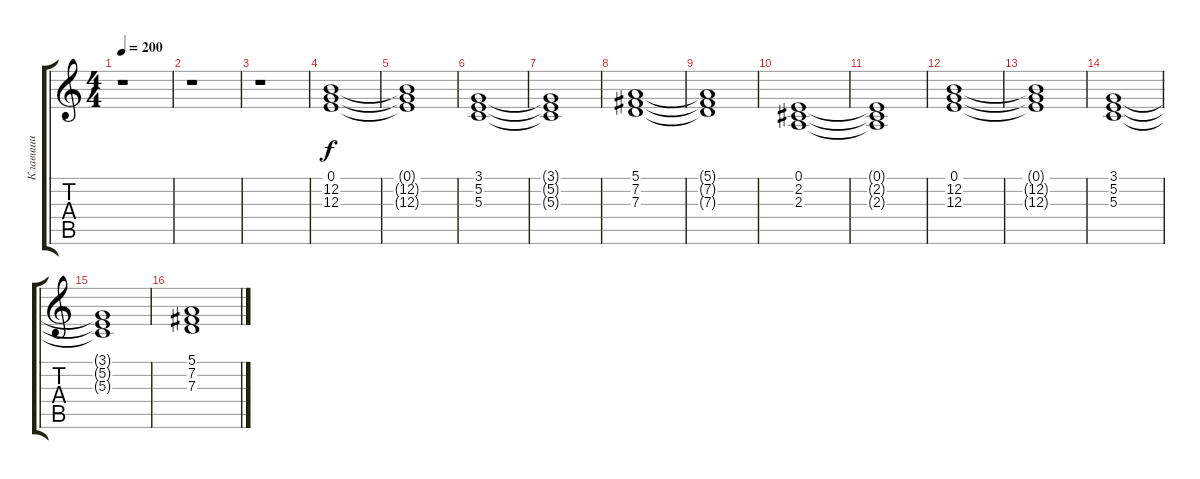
\track ("Клавиши" "Клавиши") {instrument stringensemble1}
\staff {score tabs}
\tuning (E4 B3 G3 D3 A2 E2) {hide}
\ts (4 4)
\tempo 200
\clef g2
\ks c
r.1{dy f} |
r.1 |
r.1 |
(0.1 12.2 12.3).1 |
(0.1{t} 12.2{t} 12.3{t}).1 |
(3.1 5.2 5.3).1 |
(3.1{t} 5.2{t} 5.3{t}).1 |
(5.1 7.2 7.3).1 |
(5.1{t} 7.2{t} 7.3{t}).1 |
(0.1 2.2 2.3).1 |
(0.1{t} 2.2{t} 2.3{t}).1 |
(0.1 12.2 12.3).1 |
(0.1{t} 12.2{t} 12.3{t}).1 |
(3.1 5.2 5.3).1 |
(3.1{t} 5.2{t} 5.3{t}).1 |
(5.1 7.2 7.3).1
